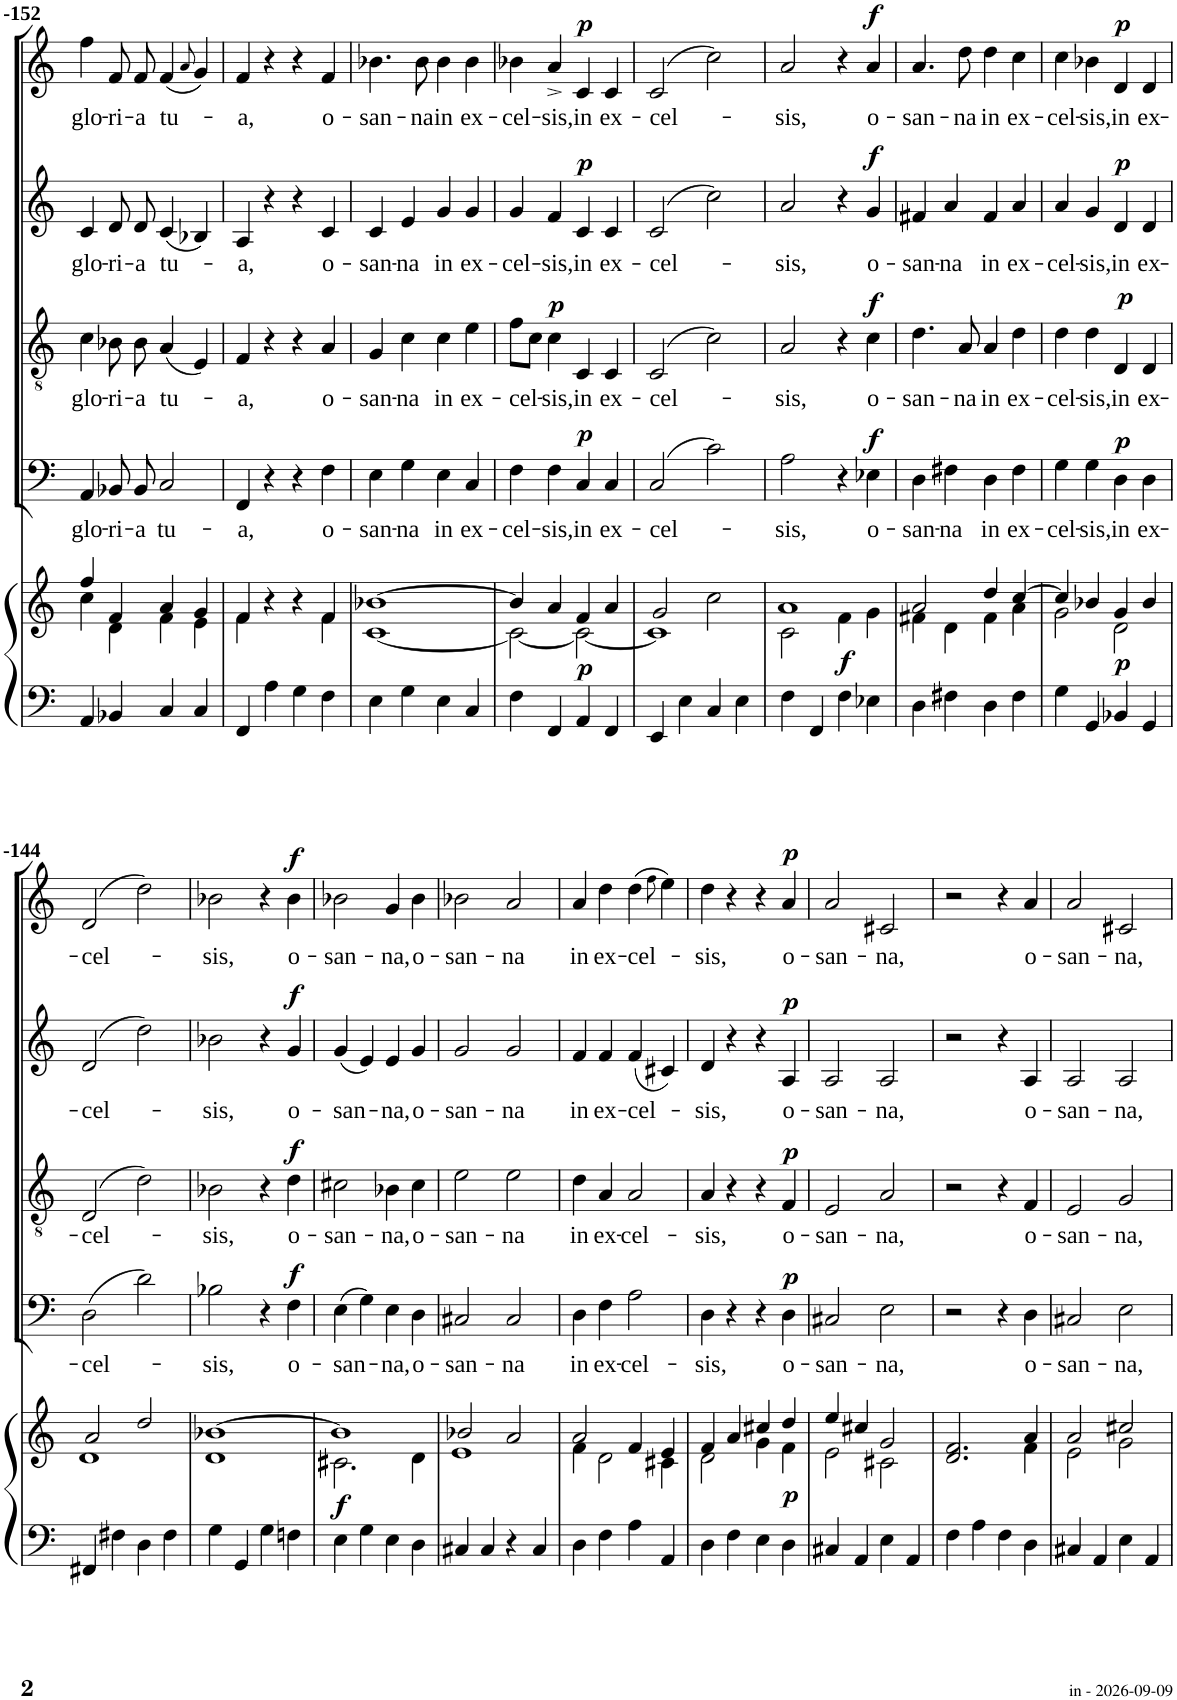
**kern	**kern	**dynam	**kern	**text	**dynam	**kern	**text	**dynam	**kern	**text	**dynam	**kern	**text	**dynam
*part5	*part5	*part5	*part4	*part4	*part4	*part3	*part3	*part3	*part2	*part2	*part2	*part1	*part1	*part1
*staff6	*staff5	*staff5/6	*staff4	*staff4	*staff4	*staff3	*staff3	*staff3	*staff2	*staff2	*staff2	*staff1	*staff1	*staff1
*I"Organ	*	*	*I"Bass	*	*	*I"Tenor	*	*	*I"Alto	*	*	*I"Soprano	*	*
!!LO:PB:g=z
*clefF4	*clefG2	*	*clefF4	*	*	*clefGv2	*	*	*clefG2	*	*	*clefG2	*	*
*k[]	*k[]	*	*k[]	*	*	*k[]	*	*	*k[]	*	*	*k[]	*	*
*M2/2	*M2/2	*	*M2/2	*	*	*M2/2	*	*	*M2/2	*	*	*M2/2	*	*
*met(c|)	*met(c|)	*	*met(c|)	*	*	*met(c|)	*	*	*met(c|)	*	*	*met(c|)	*	*
=152-	=152-	=152-	=152-	=152-	=152-	=152-	=152-	=152-	=152-	=152-	=152-	=152-	=152-	=152-
*	*^	*	*	*	*	*	*	*	*	*	*	*	*	*
!	!	!	!	!	!LO:LY:b	!	!	!LO:LY:b	!	!	!LO:LY:b	!	!	!LO:LY:b	!
4AA/	4ff/	4cc\	.	4AA/	glo-	.	4c\	glo-	.	4c/	glo-	.	4ff\	glo-	.
!	!	!	!	!	!LO:LY:b	!	!	!LO:LY:b	!	!	!LO:LY:b	!	!	!LO:LY:b	!
4BB-X/	4f/	4d\	.	8BB-X/L	-ri-	.	8B-X\	-ri-	.	8d/L	-ri-	.	8f/L	-ri-	.
!	!	!	!	!	!LO:LY:b	!	!	!LO:LY:b	!	!	!LO:LY:b	!	!	!LO:LY:b	!
.	.	.	.	8BB-/J	-a	.	8B-\	-a	.	8d/J	-a	.	8f/J	-a	.
!	!	!	!	!	!LO:LY:b	!	!	!LO:LY:b	!	!	!LO:LY:b	!	!	!LO:LY:b	!
4C/	4a/	4f\	.	2C/	tu-	.	(4A/	tu-	.	(4c/	tu-	.	(4f/	tu-	.
.	.	.	.	.	.	.	.	.	.	.	.	.	8qa/	.	.
4C/	4g/	4e\	.	.	.	.	4E/)	.	.	4B-X/)	.	.	4g/)	.	.
=151-	=151-	=151-	=151-	=151-	=151-	=151-	=151-	=151-	=151-	=151-	=151-	=151-	=151-	=151-	=151-
!	!	!	!	!	!LO:LY:b	!	!	!LO:LY:b	!	!	!LO:LY:b	!	!	!LO:LY:b	!
4FF/	4f/	4f\	.	4FF/	-a,	.	4F/	-a,	.	4A/	-a,	.	4f/	-a,	.
4A\	4r	2ryy	.	4r	.	.	4r	.	.	4r	.	.	4r	.	.
4G\	4r	.	.	4r	.	.	4r	.	.	4r	.	.	4r	.	.
!	!	!	!	!	!LO:LY:b	!	!	!LO:LY:b	!	!	!LO:LY:b	!	!	!LO:LY:b	!
4F\	4f/	4f\	.	4F\	o-	.	4A/	o-	.	4c/	o-	.	4f/	o-	.
=150-	=150-	=150-	=150-	=150-	=150-	=150-	=150-	=150-	=150-	=150-	=150-	=150-	=150-	=150-	=150-
!	!	!	!	!	!LO:LY:b	!	!	!LO:LY:b	!	!	!LO:LY:b	!	!	!LO:LY:b	!
4E\	[1b-X	[1c	.	4E\	-san-	.	4G/	-san-	.	4c/	-san-	.	4.b-X\	-san-	.
!	!	!	!	!	!LO:LY:b	!	!	!LO:LY:b	!	!	!LO:LY:b	!	!	!	!
4G\	.	.	.	4G\	-na	.	4c\	-na	.	4e/	-na	.	.	.	.
!	!	!	!	!	!	!	!	!	!	!	!	!	!	!LO:LY:b	!
.	.	.	.	.	.	.	.	.	.	.	.	.	8b-\	-na	.
!	!	!	!	!	!LO:LY:b	!	!	!LO:LY:b	!	!	!LO:LY:b	!	!	!LO:LY:b	!
4E\	.	.	.	4E\	in	.	4c\	in	.	4g/	in	.	4b-\	in	.
!	!	!	!	!	!LO:LY:b	!	!	!LO:LY:b	!	!	!LO:LY:b	!	!	!LO:LY:b	!
4C/	.	.	.	4C/	ex-	.	4e\	ex-	.	4g/	ex-	.	4b-\	ex-	.
=149-	=149-	=149-	=149-	=149-	=149-	=149-	=149-	=149-	=149-	=149-	=149-	=149-	=149-	=149-	=149-
!	!	!	!	!	!LO:LY:b	!	!	!LO:LY:b	!	!	!LO:LY:b	!	!	!LO:LY:b	!
4F\	4b-/]	2c\_	.	4F\	-cel-	.	8f\L	-cel-	.	4g/	-cel-	.	4b-X\	-cel-	.
.	.	.	.	.	.	.	8c\J	.	.	.	.	.	.	.	.
!	!	!	!	!	!LO:LY:b	!	!	!LO:LY:b	!LO:DY:a	!	!LO:LY:b	!	!	!LO:LY:b	!
4FF/	4a/	.	.	4F\	-sis,	.	4c\	-sis,	p	4f/	-sis,	.	4a^/	-sis,	.
!	!	!	!LO:DY:a=2	!	!LO:LY:b	!LO:DY:a	!	!LO:LY:b	!	!	!LO:LY:b	!LO:DY:a	!	!LO:LY:b	!LO:DY:a
4AA/	4f/	2c\_	p	4C/	-in	p	4C/	-in	.	4c/	-in	p	4c/	-in	p
!	!	!	!	!	!LO:LY:b	!	!	!LO:LY:b	!	!	!LO:LY:b	!	!	!LO:LY:b	!
4FF/	4a/	.	.	4C/	ex-	.	4C/	ex-	.	4c/	ex-	.	4c/	ex-	.
=148-	=148-	=148-	=148-	=148-	=148-	=148-	=148-	=148-	=148-	=148-	=148-	=148-	=148-	=148-	=148-
!	!	!	!	!	!LO:LY:b	!	!	!LO:LY:b	!	!	!LO:LY:b	!	!	!LO:LY:b	!
4EE/	2g/	1c]	.	(2C/	-cel-	.	(2C/	-cel-	.	(2c/	-cel-	.	(2c/	-cel-	.
4E\	.	.	.	.	.	.	.	.	.	.	.	.	.	.	.
4C/	2cc\	.	.	2c\)	.	.	2c\)	.	.	2cc\)	.	.	2cc\)	.	.
4E\	.	.	.	.	.	.	.	.	.	.	.	.	.	.	.
=147-	=147-	=147-	=147-	=147-	=147-	=147-	=147-	=147-	=147-	=147-	=147-	=147-	=147-	=147-	=147-
!	!	!	!	!	!LO:LY:b	!	!	!LO:LY:b	!	!	!LO:LY:b	!	!	!LO:LY:b	!
4F\	1a	2c\	.	2A\	-sis,	.	2A/	-sis,	.	2a/	-sis,	.	2a/	-sis,	.
4FF/	.	.	.	.	.	.	.	.	.	.	.	.	.	.	.
!	!	!	!LO:DY:b	!	!	!	!	!	!	!	!	!	!	!	!
4F\	.	4f\	f	4r	.	.	4r	.	.	4r	.	.	4r	.	.
!	!	!	!	!	!LO:LY:b	!LO:DY:a	!	!LO:LY:b	!LO:DY:a	!	!LO:LY:b	!LO:DY:a	!	!LO:LY:b	!LO:DY:a
4E-X\	.	4g\	.	4E-X\	o-	f	4c\	o-	f	4g/	o-	f	4a/	o-	f
=146-	=146-	=146-	=146-	=146-	=146-	=146-	=146-	=146-	=146-	=146-	=146-	=146-	=146-	=146-	=146-
!	!	!	!	!	!LO:LY:b	!	!	!LO:LY:b	!	!	!LO:LY:b	!	!	!LO:LY:b	!
4D\	2a/	4f#X\	.	4D\	-san-	.	4.d\	-san-	.	4f#X/	-san-	.	4.a/	-san-	.
!	!	!	!	!	!LO:LY:b	!	!	!	!	!	!LO:LY:b	!	!	!	!
4F#X\	.	4d\	.	4F#X\	-na	.	.	.	.	4a/	-na	.	.	.	.
!	!	!	!	!	!	!	!	!LO:LY:b	!	!	!	!	!	!LO:LY:b	!
.	.	.	.	.	.	.	8A/	-na	.	.	.	.	8dd\	-na	.
!	!	!	!	!	!LO:LY:b	!	!	!LO:LY:b	!	!	!LO:LY:b	!	!	!LO:LY:b	!
4D\	4dd/	4f#\	.	4D\	in	.	4A/	in	.	4f#/	in	.	4dd\	in	.
!	!	!	!	!	!LO:LY:b	!	!	!LO:LY:b	!	!	!LO:LY:b	!	!	!LO:LY:b	!
4F#\	[4cc/	4a\	.	4F#\	ex-	.	4d\	ex-	.	4a/	ex-	.	4cc\	ex-	.
=145-	=145-	=145-	=145-	=145-	=145-	=145-	=145-	=145-	=145-	=145-	=145-	=145-	=145-	=145-	=145-
!	!	!	!	!	!LO:LY:b	!	!	!LO:LY:b	!	!	!LO:LY:b	!	!	!LO:LY:b	!
4G\	4cc/]	2g\	.	4G\	-cel-	.	4d\	-cel-	.	4a/	-cel-	.	4cc\	-cel-	.
!	!	!	!	!	!LO:LY:b	!	!	!LO:LY:b	!	!	!LO:LY:b	!	!	!LO:LY:b	!
4GG/	4b-X/	.	.	4G\	-sis,	.	4d\	-sis,	.	4g/	-sis,	.	4b-X\	-sis,	.
!	!	!	!LO:DY:a=2	!	!LO:LY:b	!LO:DY:a	!	!LO:LY:b	!LO:DY:a	!	!LO:LY:b	!LO:DY:a	!	!LO:LY:b	!LO:DY:a
4BB-X/	4g/	2d\	p	4D\	-in	p	4D/	-in	p	4d/	-in	p	4d/	-in	p
!	!	!	!	!	!LO:LY:b	!	!	!LO:LY:b	!	!	!LO:LY:b	!	!	!LO:LY:b	!
4GG/	4b-/	.	.	4D\	ex-	.	4D/	ex-	.	4d/	ex-	.	4d/	ex-	.
!!LO:LB:g=z
=144-	=144-	=144-	=144-	=144-	=144-	=144-	=144-	=144-	=144-	=144-	=144-	=144-	=144-	=144-	=144-
!	!	!	!	!	!LO:LY:b	!	!	!LO:LY:b	!	!	!LO:LY:b	!	!	!LO:LY:b	!
4FF#X/	2a/	1d	.	(2D\	-cel-	.	(2D/	-cel-	.	(2d/	-cel-	.	(2d/	-cel-	.
4F#X\	.	.	.	.	.	.	.	.	.	.	.	.	.	.	.
4D\	2dd/	.	.	2d\)	.	.	2d\)	.	.	2dd\)	.	.	2dd\)	.	.
4F#\	.	.	.	.	.	.	.	.	.	.	.	.	.	.	.
=143-	=143-	=143-	=143-	=143-	=143-	=143-	=143-	=143-	=143-	=143-	=143-	=143-	=143-	=143-	=143-
!	!	!	!	!	!LO:LY:b	!	!	!LO:LY:b	!	!	!LO:LY:b	!	!	!LO:LY:b	!
4G\	[1b-X	1d	.	2B-X\	-sis,	.	2B-X\	-sis,	.	2b-X\	-sis,	.	2b-X\	-sis,	.
4GG/	.	.	.	.	.	.	.	.	.	.	.	.	.	.	.
4G\	.	.	.	4r	.	.	4r	.	.	4r	.	.	4r	.	.
!	!	!	!	!	!LO:LY:b	!LO:DY:a	!	!LO:LY:b	!LO:DY:a	!	!LO:LY:b	!LO:DY:a	!	!LO:LY:b	!LO:DY:a
4Fn\	.	.	.	4F\	o-	f	4d\	o-	f	4g/	o-	f	4b-\	o-	f
=142-	=142-	=142-	=142-	=142-	=142-	=142-	=142-	=142-	=142-	=142-	=142-	=142-	=142-	=142-	=142-
!	!	!	!LO:DY:a=2	!	!LO:LY:b	!	!	!LO:LY:b	!	!	!LO:LY:b	!	!	!LO:LY:b	!
4E\	1b-]	2.c#X\	f	(4E\	-san-	.	2c#X\	-san-	.	(4g/	-san-	.	2b-X\	-san-	.
4G\	.	.	.	4G\)	.	.	.	.	.	4e/)	.	.	.	.	.
!	!	!	!	!	!LO:LY:b	!	!	!LO:LY:b	!	!	!LO:LY:b	!	!	!LO:LY:b	!
4E\	.	.	.	4E\	-na,	.	4B-X\	-na,	.	4e/	-na,	.	4g/	-na,	.
!	!	!	!	!	!LO:LY:b	!	!	!LO:LY:b	!	!	!LO:LY:b	!	!	!LO:LY:b	!
4D\	.	4d\	.	4D\	o-	.	4c#\	o-	.	4g/	o-	.	4b-\	o-	.
=141-	=141-	=141-	=141-	=141-	=141-	=141-	=141-	=141-	=141-	=141-	=141-	=141-	=141-	=141-	=141-
!	!	!	!	!	!LO:LY:b	!	!	!LO:LY:b	!	!	!LO:LY:b	!	!	!LO:LY:b	!
4C#X/	2b-X/	1e	.	2C#X/	-san-	.	2e\	-san-	.	2g/	-san-	.	2b-X\	-san-	.
4C#/	.	.	.	.	.	.	.	.	.	.	.	.	.	.	.
!	!	!	!	!	!LO:LY:b	!	!	!LO:LY:b	!	!	!LO:LY:b	!	!	!LO:LY:b	!
4r	2a/	.	.	2C#/	-na	.	2e\	-na	.	2g/	-na	.	2a/	-na	.
4C#/	.	.	.	.	.	.	.	.	.	.	.	.	.	.	.
=140-	=140-	=140-	=140-	=140-	=140-	=140-	=140-	=140-	=140-	=140-	=140-	=140-	=140-	=140-	=140-
!	!	!	!	!	!LO:LY:b	!	!	!LO:LY:b	!	!	!LO:LY:b	!	!	!LO:LY:b	!
4D\	2a/	4f\	.	4D\	in	.	4d\	in	.	4f/	in	.	4a/	in	.
!	!	!	!	!	!LO:LY:b	!	!	!LO:LY:b	!	!	!LO:LY:b	!	!	!LO:LY:b	!
4F\	.	2d\	.	4F\	ex-	.	4A/	ex-	.	4f/	ex-	.	4dd\	ex-	.
!	!	!	!	!	!LO:LY:b	!	!	!LO:LY:b	!	!	!LO:LY:b	!	!	!LO:LY:b	!
4A\	4f/	.	.	2A\	-cel-	.	2A/	-cel-	.	(4f/	-cel-	.	(4dd\	-cel-	.
.	.	.	.	.	.	.	.	.	.	.	.	.	8qff\	.	.
4AA/	4e/	4c#X\	.	.	.	.	.	.	.	4c#X/)	.	.	4ee\)	.	.
=139-	=139-	=139-	=139-	=139-	=139-	=139-	=139-	=139-	=139-	=139-	=139-	=139-	=139-	=139-	=139-
!	!	!	!	!	!LO:LY:b	!	!	!LO:LY:b	!	!	!LO:LY:b	!	!	!LO:LY:b	!
4D\	4f/	2d\	.	4D\	sis,	.	4A/	sis,	.	4d/	sis,	.	4dd\	sis,	.
4F\	4a/	.	.	4r	.	.	4r	.	.	4r	.	.	4r	.	.
4E\	4cc#X/	4g\	.	4r	.	.	4r	.	.	4r	.	.	4r	.	.
!	!	!	!LO:DY:b	!	!LO:LY:b	!LO:DY:a	!	!LO:LY:b	!LO:DY:a	!	!LO:LY:b	!LO:DY:a	!	!LO:LY:b	!LO:DY:a
4D\	4dd/	4f\	p	4D\	o-	p	4F/	o-	p	4A/	o-	p	4a/	o-	p
=138-	=138-	=138-	=138-	=138-	=138-	=138-	=138-	=138-	=138-	=138-	=138-	=138-	=138-	=138-	=138-
!	!	!	!	!	!LO:LY:b	!	!	!LO:LY:b	!	!	!LO:LY:b	!	!	!LO:LY:b	!
4C#X/	4ee/	2e\	.	2C#X/	-san-	.	2E/	-san-	.	2A/	-san-	.	2a/	-san-	.
4AA/	4cc#X/	.	.	.	.	.	.	.	.	.	.	.	.	.	.
!	!	!	!	!	!LO:LY:b	!	!	!LO:LY:b	!	!	!LO:LY:b	!	!	!LO:LY:b	!
4E\	2g/	2c#X\	.	2E\	-na,	.	2A/	-na,	.	2A/	-na,	.	2c#X/	-na,	.
4AA/	.	.	.	.	.	.	.	.	.	.	.	.	.	.	.
=137-	=137-	=137-	=137-	=137-	=137-	=137-	=137-	=137-	=137-	=137-	=137-	=137-	=137-	=137-	=137-
4F\	2.d/ 2.f/	2.ryy	.	2r	.	.	2r	.	.	2r	.	.	2r	.	.
4A\	.	.	.	.	.	.	.	.	.	.	.	.	.	.	.
4F\	.	.	.	4r	.	.	4r	.	.	4r	.	.	4r	.	.
!	!	!	!	!	!LO:LY:b	!	!	!LO:LY:b	!	!	!LO:LY:b	!	!	!LO:LY:b	!
4D\	4a/	4f\	.	4D\	o-	.	4F/	o-	.	4A/	o-	.	4a/	o-	.
=136-	=136-	=136-	=136-	=136-	=136-	=136-	=136-	=136-	=136-	=136-	=136-	=136-	=136-	=136-	=136-
!	!	!	!	!	!LO:LY:b	!	!	!LO:LY:b	!	!	!LO:LY:b	!	!	!LO:LY:b	!
4C#X/	2a/	2e\	.	2C#X/	-san-	.	2E/	-san-	.	2A/	-san-	.	2a/	-san-	.
4AA/	.	.	.	.	.	.	.	.	.	.	.	.	.	.	.
!	!	!	!	!	!LO:LY:b	!	!	!LO:LY:b	!	!	!LO:LY:b	!	!	!LO:LY:b	!
4E\	2cc#X/	2g\	.	2E\	-na,	.	2G/	-na,	.	2A/	-na,	.	2c#X/	-na,	.
4AA/	.	.	.	.	.	.	.	.	.	.	.	.	.	.	.
*	*v	*v	*	*	*	*	*	*	*	*	*	*	*	*	*
=	=	=	=	=	=	=	=	=	=	=	=	=	=	=
*-	*-	*-	*-	*-	*-	*-	*-	*-	*-	*-	*-	*-	*-	*-
